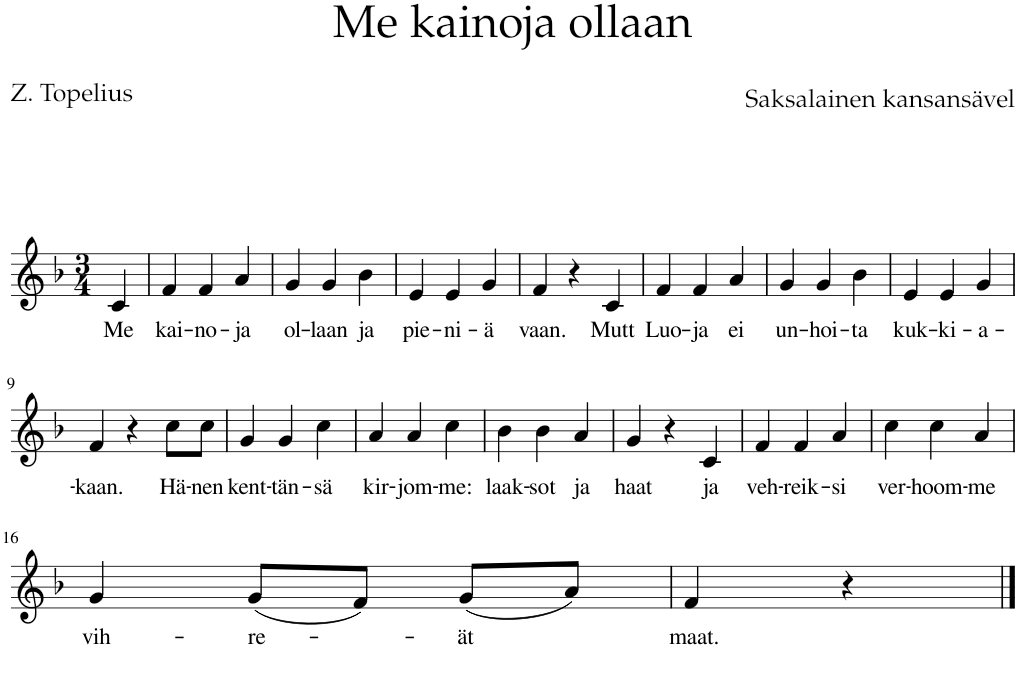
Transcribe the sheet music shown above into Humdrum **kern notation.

**kern	**text
*part1	*part1
*staff1	*staff1
*I"Staff	*
*clefG2	*
*k[b-]	*
*M3/4	*
=1	=1
!	!LO:LY:b
4c/	Me
=2	=2
!	!LO:LY:b
4f/	kai-
!	!LO:LY:b
4f/	-no-
!	!LO:LY:b
4a/	-ja
=3	=3
!	!LO:LY:b
4g/	ol-
!	!LO:LY:b
4g/	-laan
!	!LO:LY:b
4b-\	ja
=4	=4
!	!LO:LY:b
4e/	pie-
!	!LO:LY:b
4e/	-ni-
!	!LO:LY:b
4g/	-ä
=5	=5
!	!LO:LY:b
4f/	vaan.
4r	.
!	!LO:LY:b
4c/	Mutt
=6	=6
!	!LO:LY:b
4f/	Luo-
!	!LO:LY:b
4f/	-ja
!	!LO:LY:b
4a/	ei
=7	=7
!	!LO:LY:b
4g/	un-
!	!LO:LY:b
4g/	-hoi-
!	!LO:LY:b
4b-\	-ta
=8	=8
!	!LO:LY:b
4e/	kuk-
!	!LO:LY:b
4e/	-ki-
!	!LO:LY:b
4g/	-a-
!!LO:LB:g=z
=9	=9
!	!LO:LY:b
4f/	-kaan.
4r	.
!	!LO:LY:b
8cc\L	Hä-
!	!LO:LY:b
8cc\J	-nen
=10	=10
!	!LO:LY:b
4g/	kent-
!	!LO:LY:b
4g/	-tän-
!	!LO:LY:b
4cc\	-sä
=11	=11
!	!LO:LY:b
4a/	kir-
!	!LO:LY:b
4a/	-jom-
!	!LO:LY:b
4cc\	-me:
=12	=12
!	!LO:LY:b
4b-\	laak-
!	!LO:LY:b
4b-\	-sot
!	!LO:LY:b
4a/	ja
=13	=13
!	!LO:LY:b
4g/	haat
4r	.
!	!LO:LY:b
4c/	ja
=14	=14
!	!LO:LY:b
4f/	veh-
!	!LO:LY:b
4f/	-reik-
!	!LO:LY:b
4a/	-si
=15	=15
!	!LO:LY:b
4cc\	ver-
!	!LO:LY:b
4cc\	-hoom-
!	!LO:LY:b
4a/	-me
!!LO:LB:g=z
=16	=16
!	!LO:LY:b
4g/	vih-
!	!LO:LY:b
(8g/L	-re-
8f/J)	.
!	!LO:LY:b
(8g/L	-ät
8a/J)	.
=17	=17
!	!LO:LY:b
4f/	maat.
4r	.
==	==
*-	*-
